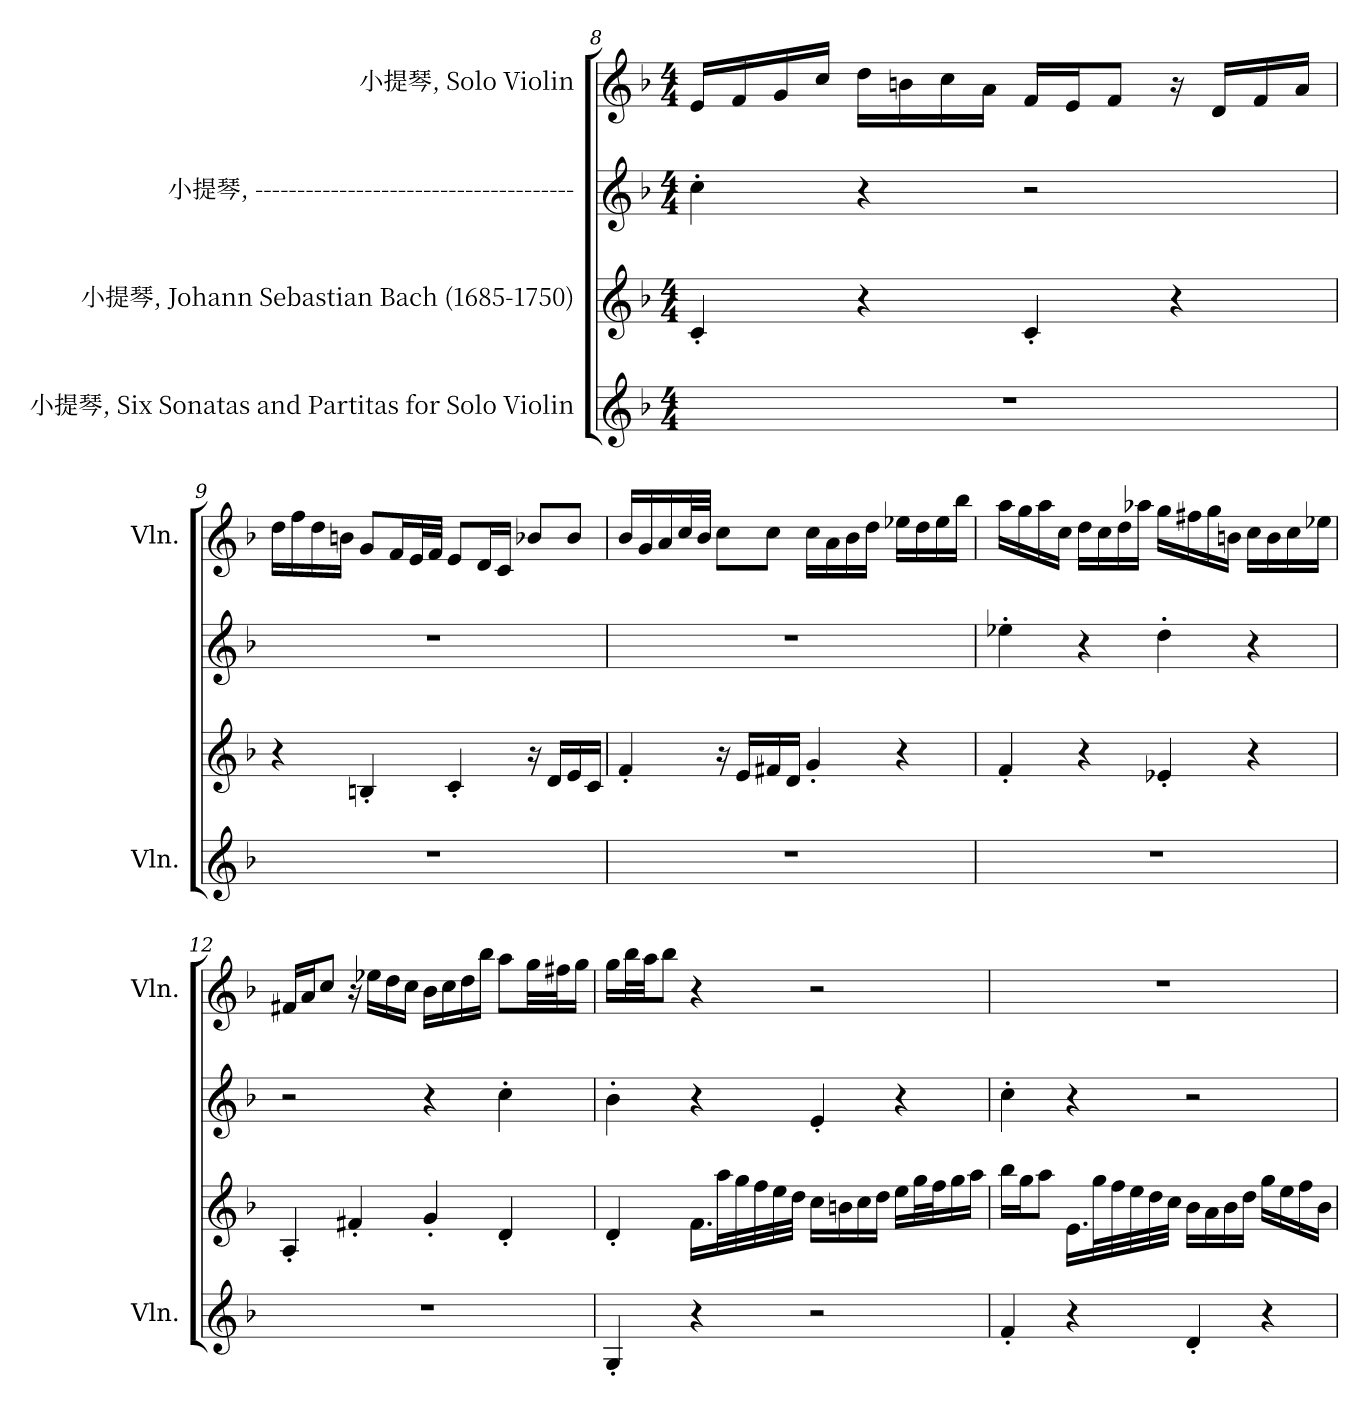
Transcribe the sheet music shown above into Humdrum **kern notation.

**kern	**kern	**kern	**kern
*part4	*part3	*part2	*part1
*staff4	*staff3	*staff2	*staff1
*I"小提琴, Six Sonatas and Partitas for Solo Violin	*I"小提琴, Johann Sebastian Bach  (1685-1750)	*I"小提琴, --------------------------------------	*I"小提琴, Solo Violin
*I'Vln.	*	*	*I'Vln.
*clefG2	*clefG2	*clefG2	*clefG2
*k[b-]	*k[b-]	*k[b-]	*k[b-]
*M4/4	*M4/4	*M4/4	*M4/4
=8	=8	=8	=8
1r	4c'/	4cc'\	16e/LL
.	.	.	16f/
.	.	.	16g/
.	.	.	16cc/JJ
.	4r	4r	16dd\LL
.	.	.	16bn\
.	.	.	16cc\
.	.	.	16a\JJ
.	4c'/	2r	16f/LL
.	.	.	16e/J
.	.	.	8f/J
.	4r	.	16r
.	.	.	16d/LL
.	.	.	16f/
.	.	.	16a/JJ
!!LO:LB:g=z
=9	=9	=9	=9
1r	4r	1r	16dd\LL
.	.	.	16ff\
.	.	.	16dd\
.	.	.	16bn\JJ
.	4Bn'/	.	8g/L
.	.	.	16f/L
.	.	.	32e/L
.	.	.	32f/JJJ
.	4c'/	.	8e/L
.	.	.	16d/L
.	.	.	16c/JJ
.	16r	.	8b-X/L
.	16d/LL	.	.
.	16e/	.	8b-/J
.	16c/JJ	.	.
=10	=10	=10	=10
1r	4f'/	1r	16b-/LL
.	.	.	16g/
.	.	.	16a/
.	.	.	32cc/L
.	.	.	32b-/JJJ
.	16r	.	8cc\L
.	16e/LL	.	.
.	16f#X/	.	8cc\J
.	16d/JJ	.	.
.	4g'/	.	16cc\LL
.	.	.	16a\
.	.	.	16b-\
.	.	.	16dd\JJ
.	4r	.	16ee-X\LL
.	.	.	16dd\
.	.	.	16ee-\
.	.	.	16bb-\JJ
!!LO:LB:g=z
=11	=11	=11	=11
1r	4f'/	4ee-X'\	16aa\LL
.	.	.	16gg\
.	.	.	16aa\
.	.	.	16cc\JJ
.	4r	4r	16dd\LL
.	.	.	16cc\
.	.	.	16dd\
.	.	.	16aa-X\JJ
.	4e-X'/	4dd'\	16gg\LL
.	.	.	16ff#X\
.	.	.	16gg\
.	.	.	16bn\JJ
.	4r	4r	16cc\LL
.	.	.	16b\
.	.	.	16cc\
.	.	.	16ee-X\JJ
=12	=12	=12	=12
1r	4A'/	2r	16f#X/LL
.	.	.	16a/J
.	.	.	8cc/J
.	4f#X'/	.	16r
.	.	.	16ee-X\LL
.	.	.	16dd\
.	.	.	16cc\JJ
.	4g'/	4r	16b-\LL
.	.	.	16cc\
.	.	.	16dd\
.	.	.	16bb-\JJ
.	4d'/	4cc'\	8aa\L
.	.	.	32gg\LL
.	.	.	32ff#X\J
.	.	.	16gg\JJ
!!LO:PB:g=z
=13	=13	=13	=13
4G'/	4d'/	4b-'\	16gg\LL
.	.	.	32bb-\L
.	.	.	32aa\JJ
.	.	.	8bb-\J
4r	16.f\LL	4r	4r
.	32aa\L	.	.
.	32gg\	.	.
.	32ff\	.	.
.	32ee\	.	.
.	32dd\JJJ	.	.
2r	16cc\LL	4e'/	2r
.	16bn\	.	.
.	16cc\	.	.
.	16dd\JJ	.	.
.	16ee\LL	4r	.
.	32gg\L	.	.
.	32ff\J	.	.
.	16gg\	.	.
.	16aa\JJ	.	.
=14	=14	=14	=14
4f'/	16bb-\LL	4cc'\	1r
.	16gg\J	.	.
.	8aa\J	.	.
4r	16.e\LL	4r	.
.	32gg\L	.	.
.	32ff\	.	.
.	32ee\	.	.
.	32dd\	.	.
.	32cc\JJJ	.	.
4d'/	16b-\LL	2r	.
.	16a\	.	.
.	16b-\	.	.
.	16dd\JJ	.	.
4r	16gg\LL	.	.
.	16ee\	.	.
.	16ff\	.	.
.	16b-\JJ	.	.
=	=	=	=
*-	*-	*-	*-
